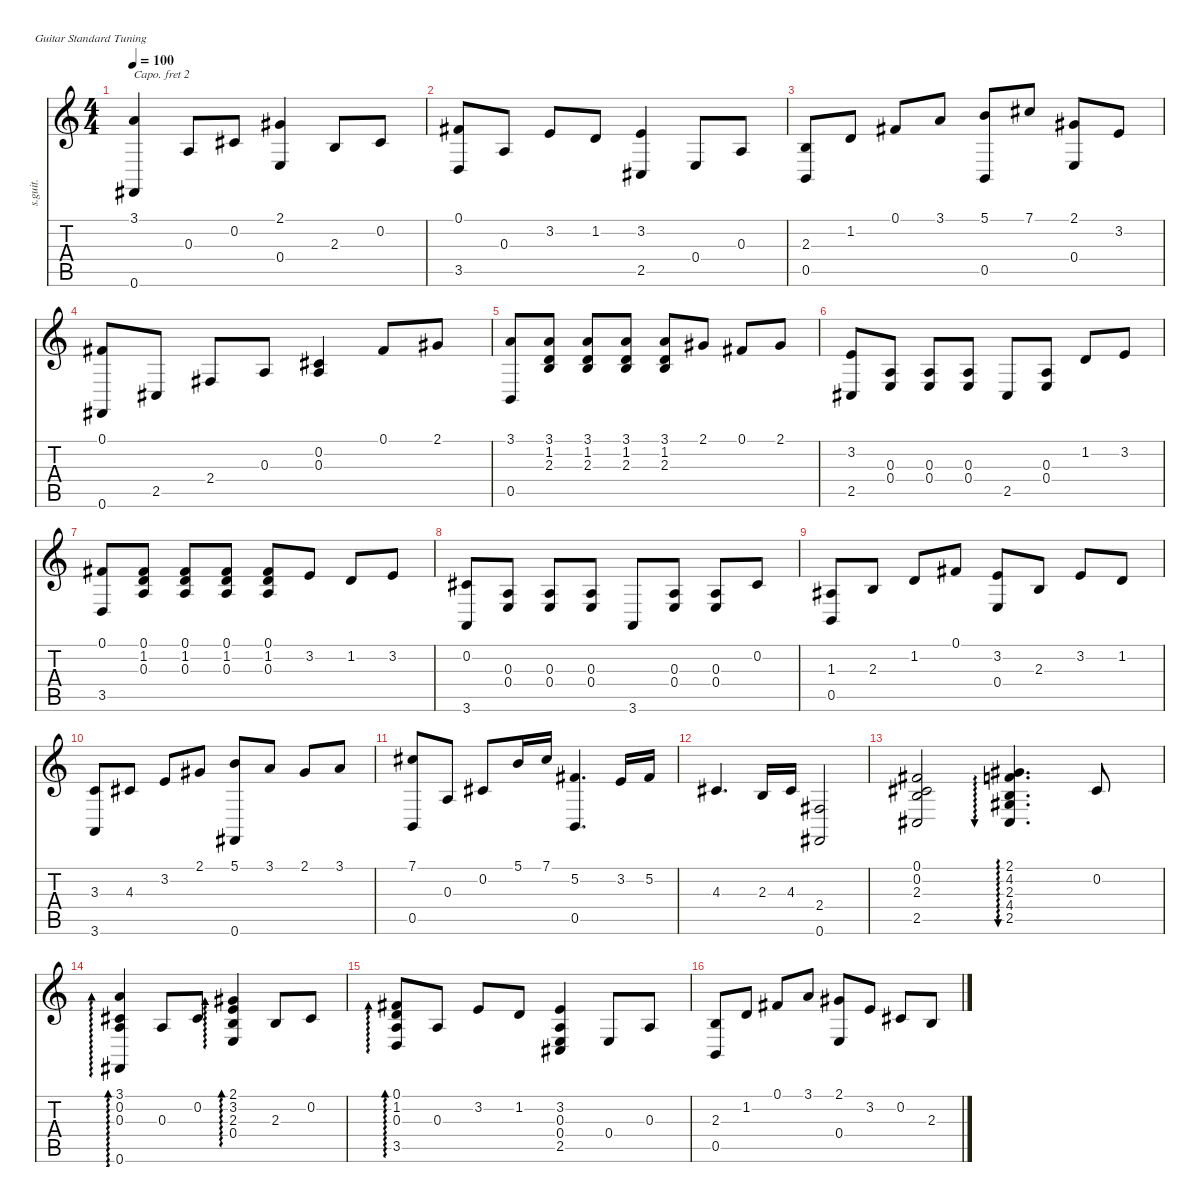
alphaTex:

\defaultSystemsLayout 4
\hideDynamics
\bracketExtendMode nobrackets
\otherSystemsTrackNameOrientation horizontal
\track ("Steel Guitar" "s.guit.") {instrument acousticguitarnylon}
\staff {score tabs}
\capo 2
\tuning (E4 B3 G3 D3 A2 E2)
\displaytranspose 0
\ts (4 4)
\tempo 100
\clef g2
\ks c
(3.1 0.6{acc #}).4{dy mf beam Up} 0.3.8{beam Up} 0.2{acc #}.8{beam Up} (2.1{acc #} 0.4).4{beam Up} 2.3.8{beam Up} 0.2{acc #}.8{beam Up} |
(0.1{acc #} 3.5).8{beam Up} 0.3.8{beam Up} 3.2.8{beam Up} 1.2.8{beam Up} (3.2 2.5{acc #}).4{beam Up} 0.4.8{beam Up} 0.3.8{beam Up} |
(2.3 0.5).8{beam Up} 1.2.8{beam Up} 0.1{acc #}.8{beam Up} 3.1.8{beam Up} (5.1 0.5).8{beam Up} 7.1{acc #}.8{beam Up} (2.1{acc #} 0.4).8{beam Up} 3.2.8{beam Up} |
(0.1{acc #} 0.6{acc #}).8{beam Up} 2.5{acc #}.8{beam Up} 2.4{acc #}.8{beam Up} 0.3.8{beam Up} (0.2{acc #} 0.3).4{beam Up} 0.1{acc #}.8{beam Up} 2.1{acc #}.8{beam Up} |
(3.1 0.5).8{beam Up} (3.1 1.2 2.3).8{beam Up} (3.1 1.2 2.3).8{beam Up} (3.1 1.2 2.3).8{beam Up} (3.1 1.2 2.3).8{beam Up} 2.1{acc #}.8{beam Up} 0.1{acc #}.8{beam Up} 2.1{acc #}.8{beam Up} |
(3.2 2.5{acc #}).8{beam Up} (0.4 0.3).8{beam Up} (0.4 0.3).8{beam Up} (0.4 0.3).8{beam Up} 2.5{acc #}.8{beam Up} (0.4 0.3).8{beam Up} 1.2.8{beam Up} 3.2.8{beam Up} |
(0.1{acc #} 3.5).8{beam Up} (0.1{acc #} 1.2 0.3).8{beam Up} (0.1{acc #} 1.2 0.3).8{beam Up} (0.1{acc #} 1.2 0.3).8{beam Up} (0.1{acc #} 1.2 0.3).8{beam Up} 3.2.8{beam Up} 1.2.8{beam Up} 3.2.8{beam Up} |
(0.2{acc #} 3.6).8{beam Up} (0.4 0.3).8{beam Up} (0.4 0.3).8{beam Up} (0.4 0.3).8{beam Up} 3.6.8{beam Up} (0.4 0.3).8{beam Up} (0.4 0.3).8{beam Up} 0.2{acc #}.8{beam Up} |
(1.3{acc #} 0.5).8{beam Up} 2.3.8{beam Up} 1.2.8{beam Up} 0.1{acc #}.8{beam Up} (3.2 0.4).8{beam Up} 2.3.8{beam Up} 3.2.8{beam Up} 1.2.8{beam Up} |
(3.6 3.3).8{beam Up} 4.3{acc #}.8{beam Up} 3.2.8{beam Up} 2.1{acc #}.8{beam Up} (5.1 0.6{acc #}).8{beam Up} 3.1.8{beam Up} 2.1{acc #}.8{beam Up} 3.1.8{beam Up} |
(7.1{acc #} 0.5).8{beam Up} 0.3.8{beam Up} 0.2{acc #}.8{beam Up} 5.1.16{beam Up} 7.1{acc #}.16{beam Up} (5.2{acc #} 0.5).4{d beam Up} 3.2.16{beam Up} 5.2{acc #}.16{beam Up} |
4.3{acc #}.4{d beam Up} 2.3.16{beam Up} 4.3{acc #}.16{beam Up} (2.4{acc #} 0.6{acc #}).2{beam Up} |
(0.1{acc #} 2.3 0.2{acc #} 2.5{acc #}).2{beam Up} (2.1{acc #} 4.2 2.3 4.4{acc #} 2.5{acc #}).4{d au 0 beam Up} 0.2{acc #}.8{beam Up} |
(3.1 0.2{acc #} 0.3 0.6{acc #}).4{ad 0 beam Up} 0.3.8{beam Up} 0.2{acc #}.8{beam Up} (2.1{acc #} 3.2 2.3 0.4).4{ad 0 beam Up} 2.3.8{beam Up} 0.2{acc #}.8{beam Up} |
(0.1{acc #} 1.2 0.3 3.5).8{ad 0 beam Up} 0.3.8{beam Up} 3.2.8{beam Up} 1.2.8{beam Up} (3.2 0.3 2.5{acc #} 0.4).4{beam Up} 0.4.8{beam Up} 0.3.8{beam Up} |
(2.3 0.5).8{beam Up} 1.2.8{beam Up} 0.1{acc #}.8{beam Up} 3.1.8{beam Up} (2.1{acc #} 0.4).8{beam Up} 3.2.8{beam Up} 0.2{acc #}.8{beam Up} 2.3.8{beam Up}
